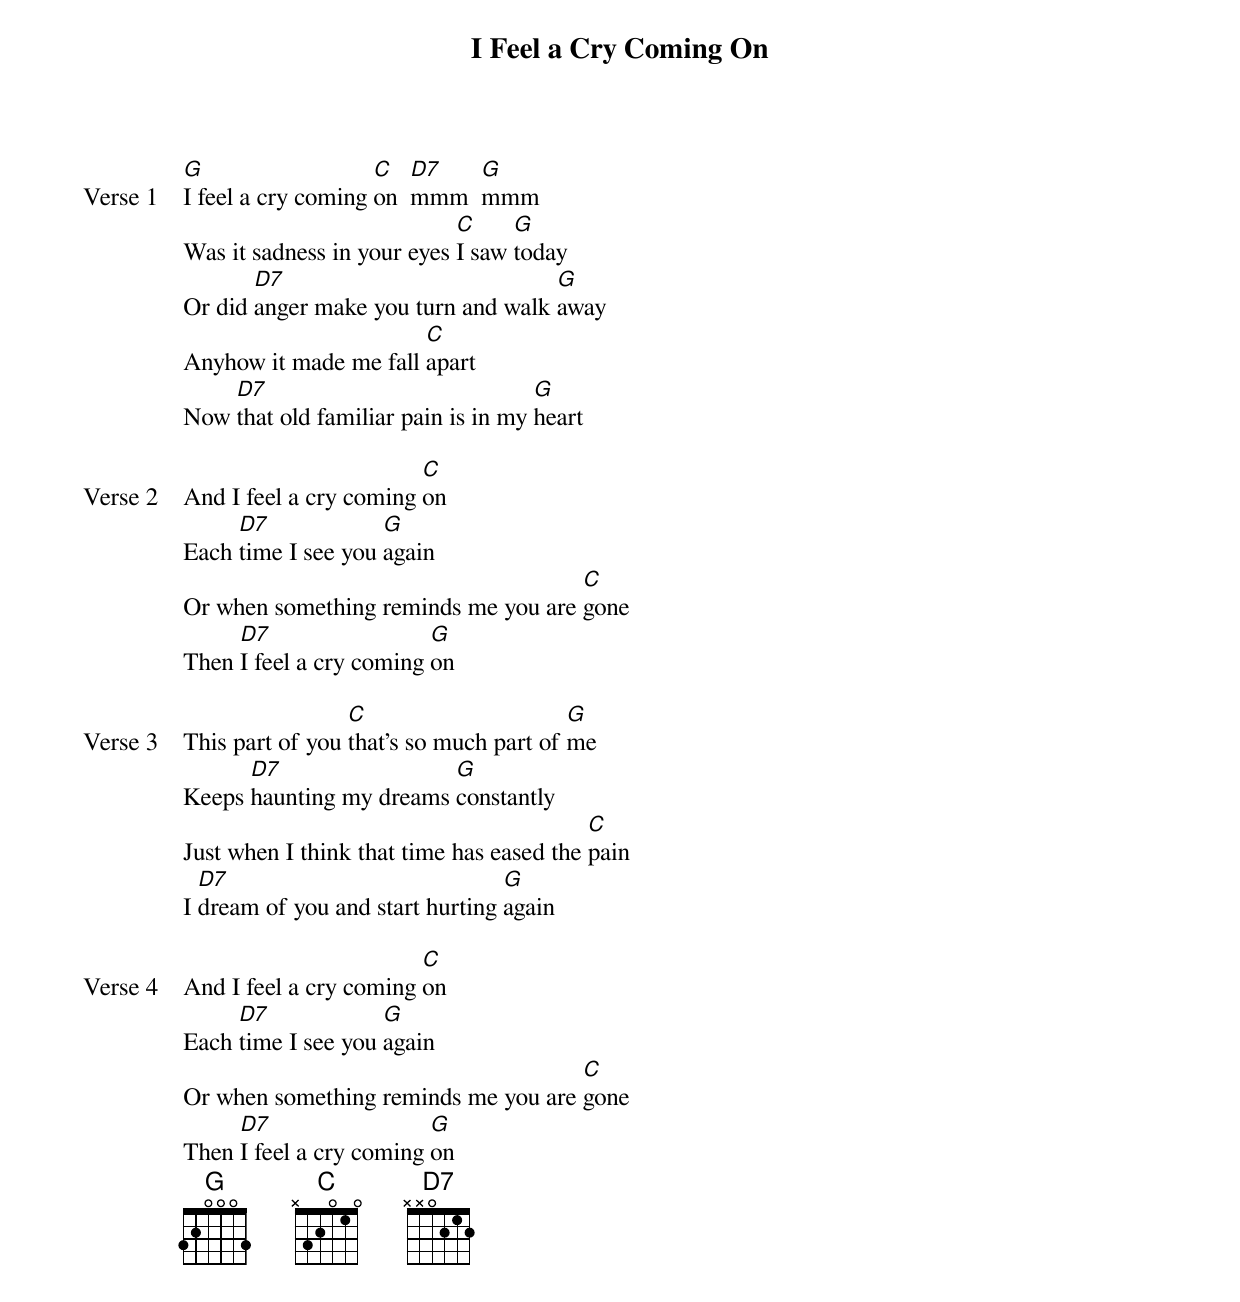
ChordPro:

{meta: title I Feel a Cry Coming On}
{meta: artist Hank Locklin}
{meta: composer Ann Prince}

{start_of_verse: Verse 1}
[G]I feel a cry coming [C]on  [D7]mmm  [G]mmm
Was it sadness in your eyes [C]I saw [G]today
Or did [D7]anger make you turn and walk [G]away
Anyhow it made me fall [C]apart
Now [D7]that old familiar pain is in my [G]heart
{end_of_verse}

{start_of_verse: Verse 2}
And I feel a cry coming [C]on
Each [D7]time I see you [G]again
Or when something reminds me you are [C]gone
Then [D7]I feel a cry coming [G]on
{end_of_verse}

{start_of_verse: Verse 3}
This part of you [C]that's so much part of [G]me
Keeps [D7]haunting my dreams [G]constantly
Just when I think that time has eased the [C]pain
I [D7]dream of you and start hurting [G]again
{end_of_verse}

{start_of_verse: Verse 4}
And I feel a cry coming [C]on
Each [D7]time I see you [G]again
Or when something reminds me you are [C]gone
Then [D7]I feel a cry coming [G]on
{end_of_verse}
